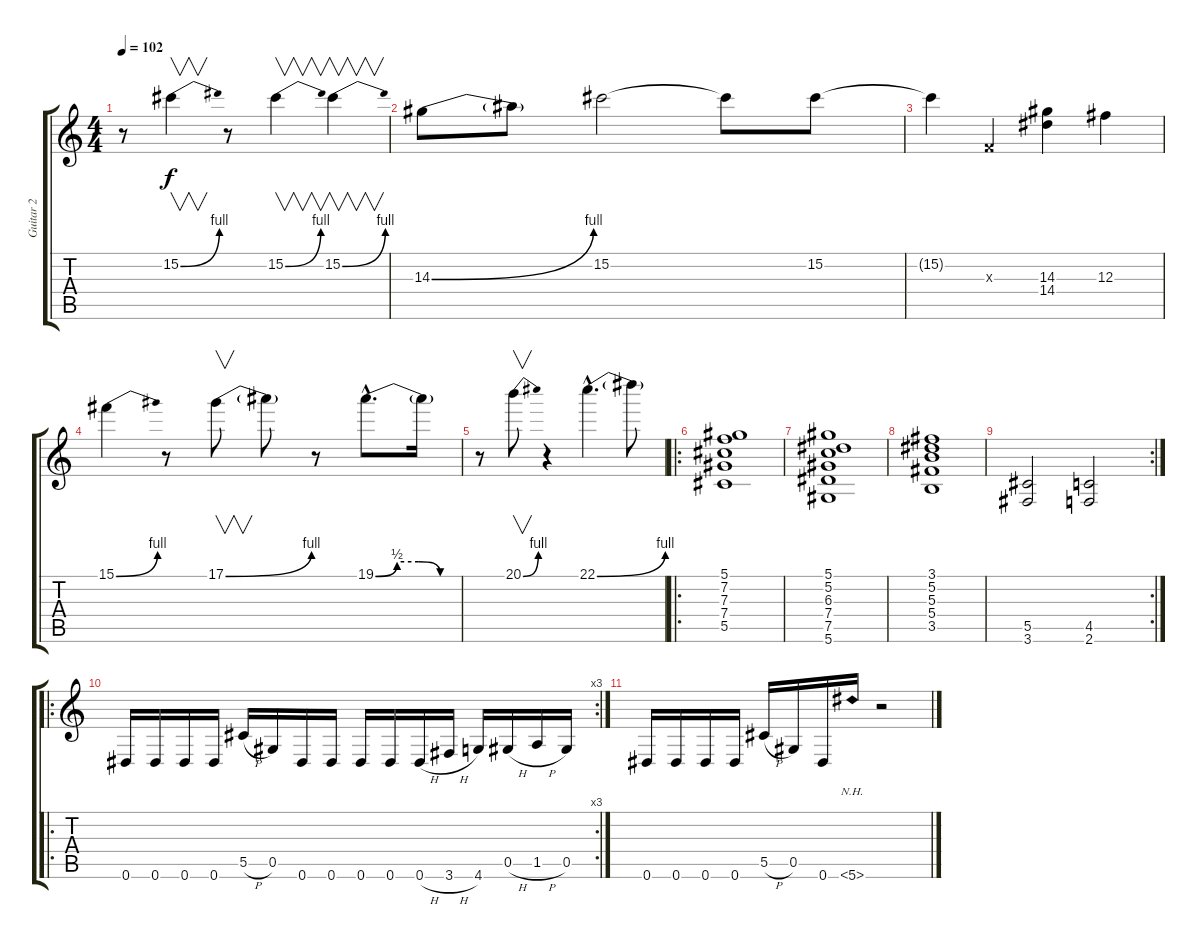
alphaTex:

\track ("Guitar 2" "Guitar 2") {instrument distortionguitar}
\staff {score tabs}
\tuning (Eb4 Bb3 Gb3 Db3 Ab2 Eb2) {hide}
\ts (4 4)
\tempo 102
\clef g2
\ks c
r.8{dy f} 15.2{be (bend 0 0 60 4)}.4{v} r.8 15.2{be (bend 0 0 60 4)}.4{v} 15.2{be (bend 0 0 60 4)}.4{v} |
14.3{be (bend 0 0 60 4)}.8 14.3{t}.8 15.2.2 15.2{t}.8 15.2.8 |
15.2{t}.4 -1.3{x}.4 (14.3 14.4).4 12.3.4 |
15.1{be (bend 0 0 60 4)}.4 r.8 17.1{be (bend 0 0 60 4)}.8{v} 17.1{t}.8 r.8 19.1{be (custom 0 0 15 2 30 2 45 0 60 0) hac}.8{d} 19.1{t}.16 |
r.8 20.1{be (bend 0 0 60 4)}.8{v} r.4 22.1{be (bend 0 0 60 4) hac}.4{d} 22.1{t}.8 |
\ro
(5.1 7.2 7.3 7.4 5.5).1 |
(5.1 5.2 6.3 7.4 7.5 5.6).1 |
(3.1 5.2 5.3 5.4 3.5).1 |
\rc 2
(5.5 3.6).2 (4.5 2.6).2 |
\ro
\rc 3
0.6.16 0.6.16 0.6.16 0.6.16 5.5{h}.16 0.5.16 0.6.16 0.6.16 0.6.16 0.6.16 0.6{h}.16 3.6{h}.16 4.6.16 0.5{h}.16 1.5{h}.16 0.5.16 |
0.6.16 0.6.16 0.6.16 0.6.16 5.5{h}.16 0.5.16 0.6.16 5.6{nh}.16 r.2
